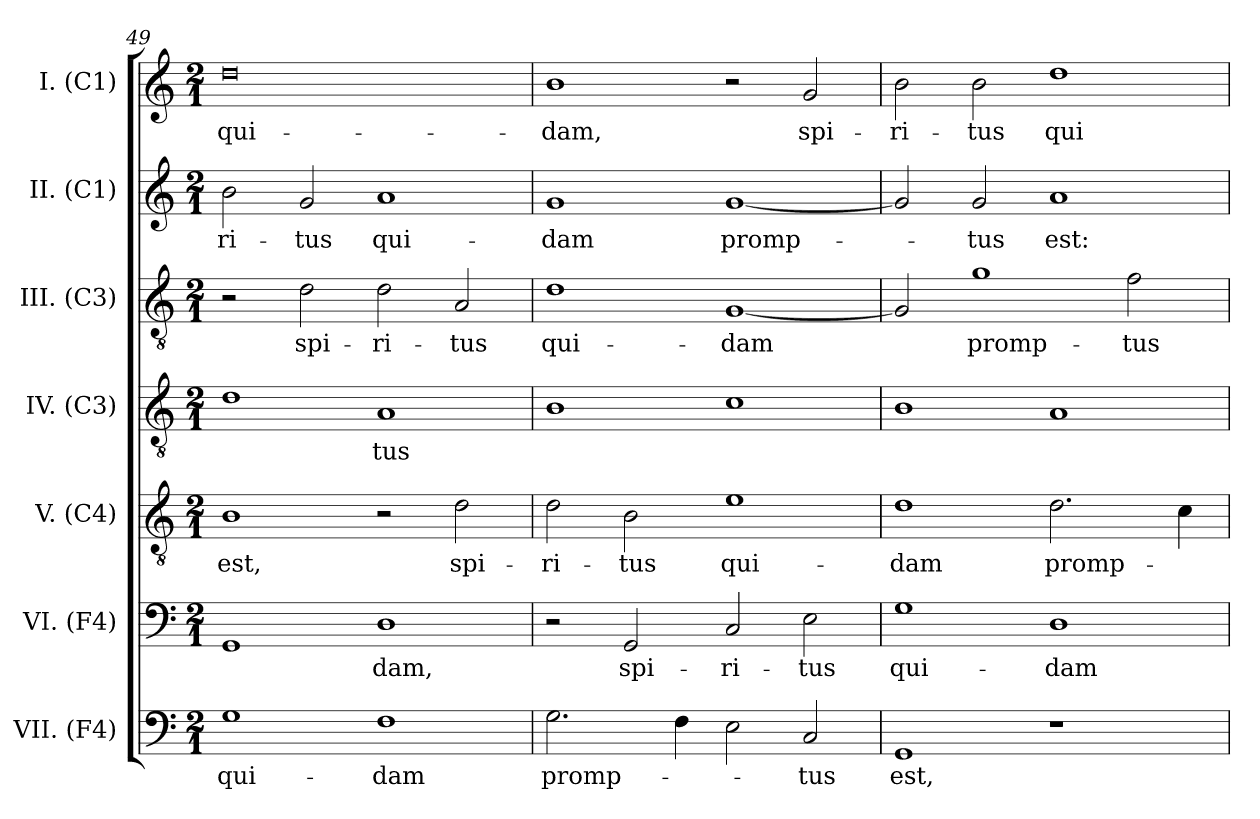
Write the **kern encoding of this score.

**kern	**text	**kern	**text	**kern	**text	**kern	**text	**kern	**text	**kern	**text	**kern	**text
*part7	*part7	*part6	*part6	*part5	*part5	*part4	*part4	*part3	*part3	*part2	*part2	*part1	*part1
*staff7	*staff7	*staff6	*staff6	*staff5	*staff5	*staff4	*staff4	*staff3	*staff3	*staff2	*staff2	*staff1	*staff1
*I"VII. (F4)	*	*I"VI. (F4)	*	*I"V. (C4)	*	*I"IV. (C3)	*	*I"III. (C3)	*	*I"II. (C1)	*	*I"I. (C1)	*
*I'VII.	*	*I'VI.	*	*I'V.	*	*I'IV.	*	*I'III.	*	*I'II.	*	*I'I.	*
*clefF4	*	*clefF4	*	*clefGv2	*	*clefGv2	*	*clefGv2	*	*clefG2	*	*clefG2	*
*	*	*	*	*ITrd7c12	*	*	*	*	*	*	*	*	*
*k[]	*	*k[]	*	*k[]	*	*k[]	*	*k[]	*	*k[]	*	*k[]	*
*C:	*	*C:	*	*C:	*	*C:	*	*C:	*	*C:	*	*C:	*
*M2/1	*	*M2/1	*	*M2/1	*	*M2/1	*	*M2/1	*	*M2/1	*	*M2/1	*
=49	=49	=49	=49	=49	=49	=49	=49	=49	=49	=49	=49	=49	=49
!	!LO:LY:b:color=#000000	!	!	!	!	!	!	!	!	!	!	!	!
!	!	!	!	!	!LO:LY:b:color=#000000	!	!	!	!	!	!	!	!
!	!	!	!	!	!	!	!	!	!	!	!LO:LY:b:color=#000000	!	!
!	!	!	!	!	!	!	!	!	!	!	!	!	!LO:LY:b:color=#000000
1Gi	qui-	1GGi	.	1BBi	est,	1di	.	2r	.	2bi\	-ri-	0ddi	qui-
!	!	!	!	!	!	!	!	!	!LO:LY:b:color=#000000	!	!	!	!
!	!	!	!	!	!	!	!	!	!	!	!LO:LY:b:color=#000000	!	!
.	.	.	.	.	.	.	.	2di\	spi-	2gi/	-tus	.	.
!	!LO:LY:b:color=#000000	!	!	!	!	!	!	!	!	!	!	!	!
!	!	!	!LO:LY:b:color=#000000	!	!	!	!	!	!	!	!	!	!
!	!	!	!	!	!	!	!LO:LY:b:color=#000000	!	!	!	!	!	!
!	!	!	!	!	!	!	!	!	!LO:LY:b:color=#000000	!	!	!	!
!	!	!	!	!	!	!	!	!	!	!	!LO:LY:b:color=#000000	!	!
1Fi	-dam	1Di	-dam,	2r	.	1Ai	-tus	2di\	-ri-	1ai	qui-	.	.
!	!	!	!	!	!LO:LY:b:color=#000000	!	!	!	!	!	!	!	!
!	!	!	!	!	!	!	!	!	!LO:LY:b:color=#000000	!	!	!	!
.	.	.	.	2Di\	spi-	.	.	2Ai/	-tus	.	.	.	.
=50	=50	=50	=50	=50	=50	=50	=50	=50	=50	=50	=50	=50	=50
!	!LO:LY:b:color=#000000	!	!	!	!	!	!	!	!	!	!	!	!
!	!	!	!	!	!LO:LY:b:color=#000000	!	!	!	!	!	!	!	!
!	!	!	!	!	!	!	!	!	!LO:LY:b:color=#000000	!	!	!	!
!	!	!	!	!	!	!	!	!	!	!	!LO:LY:b:color=#000000	!	!
!	!	!	!	!	!	!	!	!	!	!	!	!	!LO:LY:b:color=#000000
2.Gi\	promp-	2r	.	2Di\	-ri-	1Bi	.	1di	qui-	1gi	-dam	1bi	-dam,
!	!	!	!LO:LY:b:color=#000000	!	!	!	!	!	!	!	!	!	!
!	!	!	!	!	!LO:LY:b:color=#000000	!	!	!	!	!	!	!	!
.	.	2GGi/	spi-	2BBi\	-tus	.	.	.	.	.	.	.	.
4Fi\	.	.	.	.	.	.	.	.	.	.	.	.	.
!	!	!	!LO:LY:b:color=#000000	!	!	!	!	!	!	!	!	!	!
!	!	!	!	!	!LO:LY:b:color=#000000	!	!	!	!	!	!	!	!
!	!	!	!	!	!	!	!	!	!LO:LY:b:color=#000000	!	!	!	!
!	!	!	!	!	!	!	!	!	!	!	!LO:LY:b:color=#000000	!	!
2Ei\	.	2Ci/	-ri-	1Ei	qui-	1ci	.	[1Gi	-dam	[1gi	promp-	2r	.
!	!LO:LY:b:color=#000000	!	!	!	!	!	!	!	!	!	!	!	!
!	!	!	!LO:LY:b:color=#000000	!	!	!	!	!	!	!	!	!	!
!	!	!	!	!	!	!	!	!	!	!	!	!	!LO:LY:b:color=#000000
2Ci/	-tus	2Ei\	-tus	.	.	.	.	.	.	.	.	2gi/	spi-
!!LO:PB:g=z
=51	=51	=51	=51	=51	=51	=51	=51	=51	=51	=51	=51	=51	=51
!	!LO:LY:b:color=#000000	!	!	!	!	!	!	!	!	!	!	!	!
!	!	!	!LO:LY:b:color=#000000	!	!	!	!	!	!	!	!	!	!
!	!	!	!	!	!LO:LY:b:color=#000000	!	!	!	!	!	!	!	!
!	!	!	!	!	!	!	!	!	!	!	!	!	!LO:LY:b:color=#000000
1GGi	est,	1Gi	qui-	1Di	-dam	1Bi	.	2Gi/]	.	2gi/]	.	2bi\	-ri-
!	!	!	!	!	!	!	!	!	!LO:LY:b:color=#000000	!	!	!	!
!	!	!	!	!	!	!	!	!	!	!	!LO:LY:b:color=#000000	!	!
!	!	!	!	!	!	!	!	!	!	!	!	!	!LO:LY:b:color=#000000
.	.	.	.	.	.	.	.	1gi	promp-	2gi/	-tus	2bi\	-tus
!	!	!	!LO:LY:b:color=#000000	!	!	!	!	!	!	!	!	!	!
!	!	!	!	!	!LO:LY:b:color=#000000	!	!	!	!	!	!	!	!
!	!	!	!	!	!	!	!	!	!	!	!LO:LY:b:color=#000000	!	!
!	!	!	!	!	!	!	!	!	!	!	!	!	!LO:LY:b:color=#000000
1r	.	1Di	-dam	2.Di\	promp-	1Ai	.	.	.	1ai	est:	1ddi	qui-
!	!	!	!	!	!	!	!	!	!LO:LY:b:color=#000000	!	!	!	!
.	.	.	.	.	.	.	.	2fi\	-tus	.	.	.	.
.	.	.	.	4Ci\	.	.	.	.	.	.	.	.	.
=	=	=	=	=	=	=	=	=	=	=	=	=	=
*-	*-	*-	*-	*-	*-	*-	*-	*-	*-	*-	*-	*-	*-
